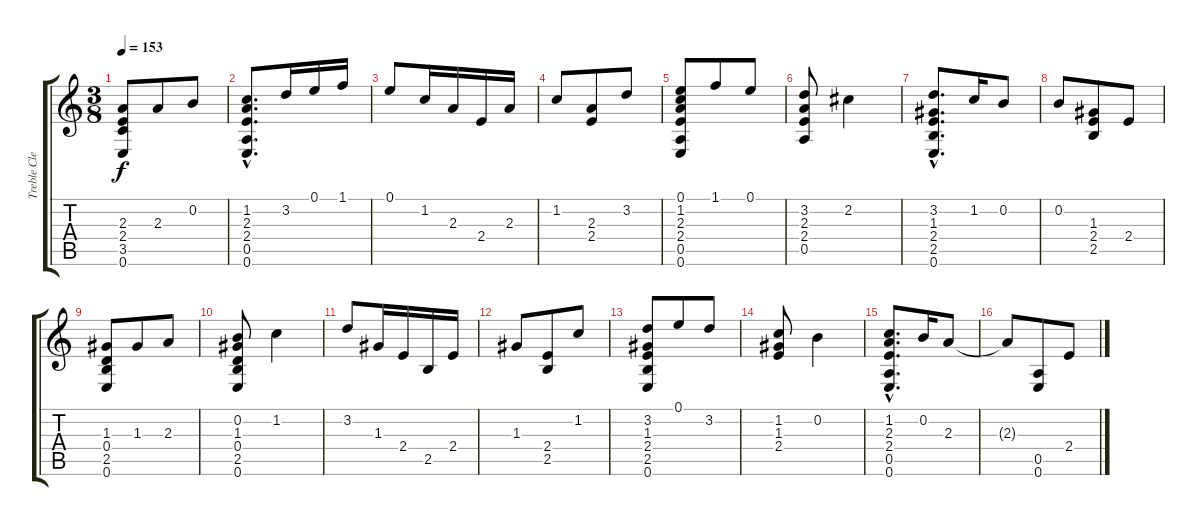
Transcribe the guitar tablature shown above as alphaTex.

\track ("Treble Clef       " "Treble Cle") {instrument acousticguitarnylon}
\staff {score tabs}
\tuning (E4 B3 G3 D3 A2 E2) {hide}
\ts (3 8)
\tempo 153
\clef g2
\ks c
(2.3 2.4 3.5 0.6).8{dy f} 2.3.8 0.2.8 |
(1.2{hac} 2.3{hac} 2.4{hac} 0.5{hac} 0.6{hac}).8{d} 3.2.16 0.1.16 1.1.16 |
0.1.8 1.2.16 2.3.16 2.4.16 2.3.16 |
1.2.8 (2.3 2.4).8 3.2.8 |
(0.1 1.2 2.3 2.4 0.5 0.6).8 1.1.8 0.1.8 |
(3.2 2.3 2.4 0.5).8 2.2.4 |
(3.2{hac} 1.3{hac} 2.4{hac} 2.5{hac} 0.6{hac}).8{d} 1.2.16 0.2.8 |
0.2.8 (1.3 2.4 2.5).8 2.4.8 |
(1.3 0.4 2.5 0.6).8 1.3.8 2.3.8 |
(0.2 1.3 0.4 2.5 0.6).8 1.2.4 |
3.2.8 1.3.16 2.4.16 2.5.16 2.4.16 |
1.3.8 (2.4 2.5).8 1.2.8 |
(3.2 1.3 2.4 2.5 0.6).8 0.1.8 3.2.8 |
(1.2 1.3 2.4).8 0.2.4 |
(1.2{hac} 2.3{hac} 2.4{hac} 0.5{hac} 0.6{hac}).8{d} 0.2.16 2.3.8 |
2.3{t}.8 (0.5 0.6).8 2.4.8
